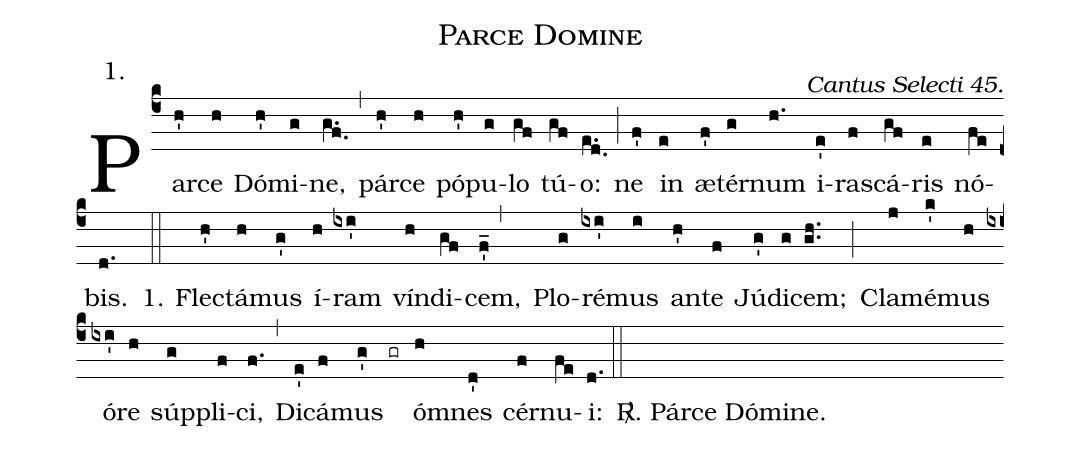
name: Parce Domine ;
commentary: Cantus Selecti 45.;
annotation: 1.;
%%
(c4) Par(h')ce(h) Dó(h')mi(g)ne,(g.f.) (,) pár(h')ce(h) pó(h')pu(g)lo(gf) tú(gf)o:(e.d.) (;)
ne(f') in(e) æ(f')tér(g)num(h.) i(e')ra(f)scá(gf)ris(e) nó(fe)bis.(d.) (::)
1. Fle(h')ctá(h)mus(g') í(h)ram(ixi') vín(h)di(gf)cem,(f'_,) Plo(g)ré(ixi')mus(i) an(h')te(f) Jú(g')di(g)cem;(g.h.) (;) Cla(j)mé(k')mus(h) ó(ixi')re(h) súp(g)pli(f)ci,(f.) (,) Di(e')cá(f)mus(g') (gr) óm(h)nes(d') cér(f)nu(fe)i:(d.)  (::) {<sp>R/</sp>}. Párce Dómine.()
